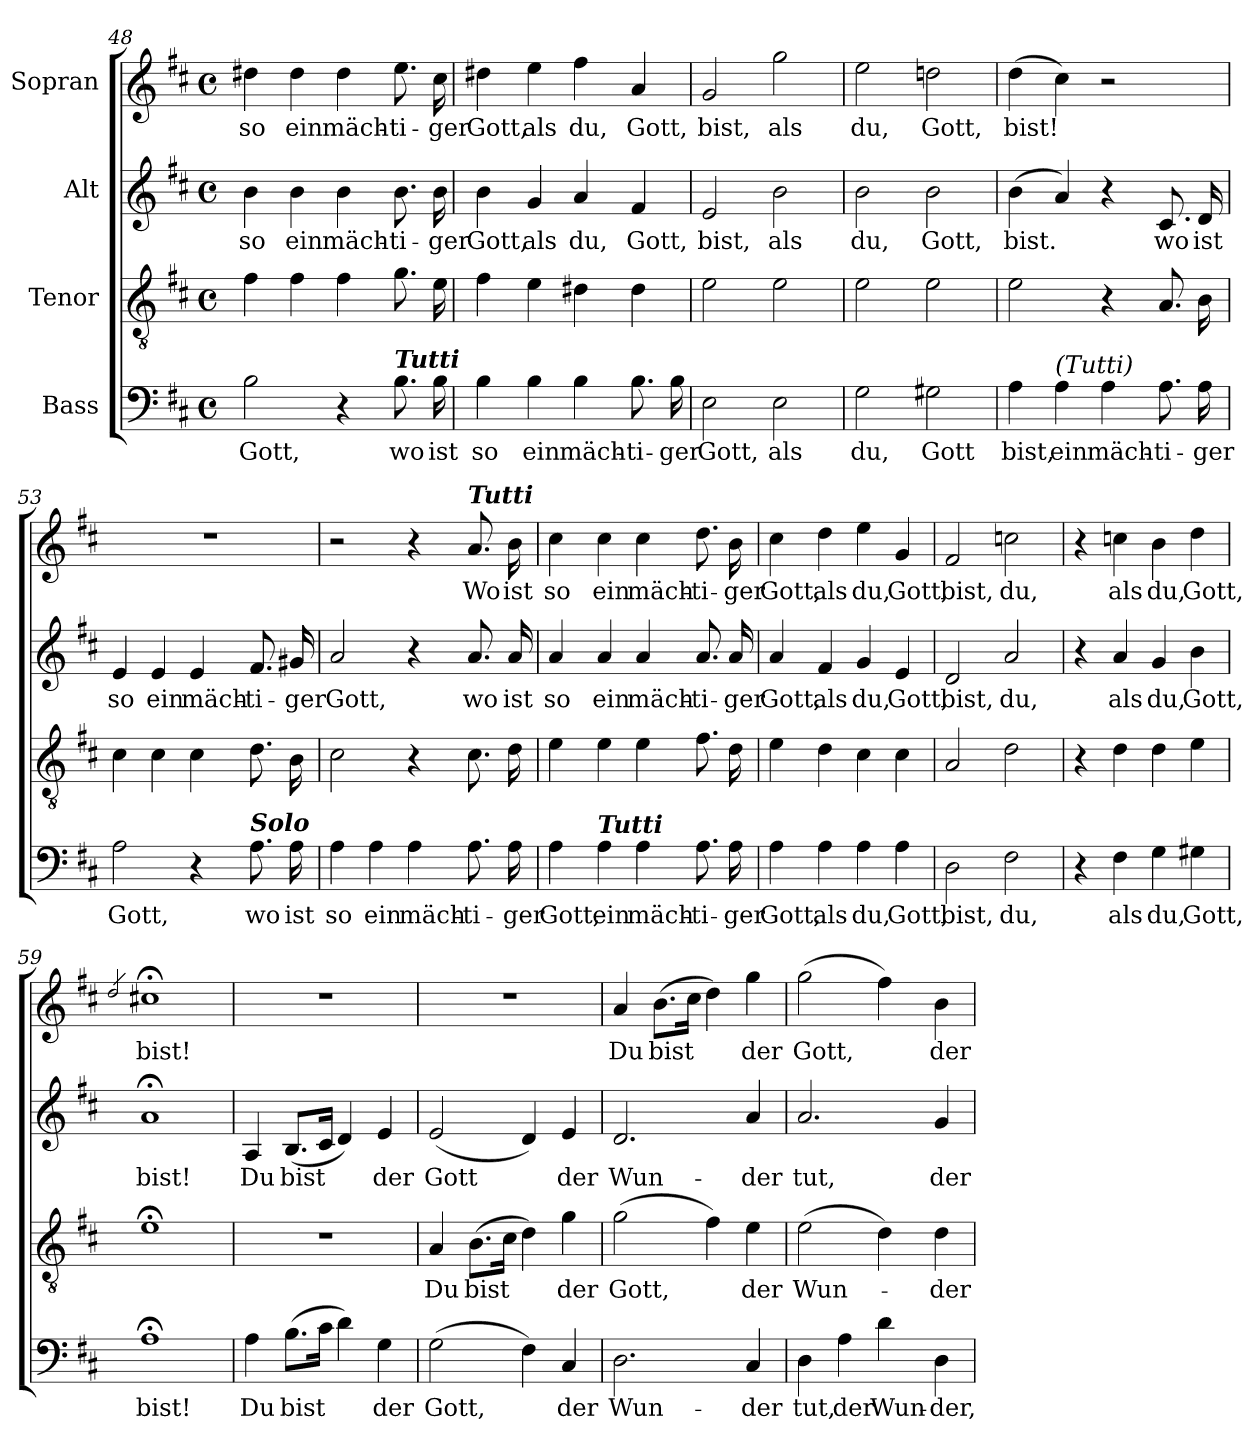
**kern	**text	**kern	**text	**kern	**text	**kern	**text
*part4	*part4	*part3	*part3	*part2	*part2	*part1	*part1
*staff4	*staff4	*staff3	*staff3	*staff2	*staff2	*staff1	*staff1
*I"Bass	*	*I"Tenor	*	*I"Alt	*	*I"Sopran	*
*clefF4	*	*clefGv2	*	*clefG2	*	*clefG2	*
*k[f#c#]	*	*k[f#c#]	*	*k[f#c#]	*	*k[f#c#]	*
*D:	*	*D:	*	*D:	*	*D:	*
*M4/4	*	*M4/4	*	*M4/4	*	*M4/4	*
*met(c)	*	*met(c)	*	*met(c)	*	*met(c)	*
=48	=48	=48	=48	=48	=48	=48	=48
2B\	Gott,	4f#\	.	4b\	so	4dd#X\	so
.	.	4f#\	.	4b\	ein	4dd#\	ein
4r	.	4f#\	.	4b\	mäch-	4dd#\	mäch-
!LO:TX:a:Bi:t=Tutti	!	!	!	!	!	!	!
8.B\	wo	8.g\	.	8.b\	-ti-	8.ee\	-ti-
16B\	ist	16e\	.	16b\	-ger	16cc#\	-ger
=49	=49	=49	=49	=49	=49	=49	=49
4B\	so	4f#\	.	4b\	Gott,	4dd#X\	Gott,
4B\	ein	4e\	.	4g/	als	4ee\	als
4B\	mäch-	4d#X\	.	4a/	du,	4ff#\	du,
8.B\	-ti-	4d#\	.	4f#/	Gott,	4a/	Gott,
16B\	-ger	.	.	.	.	.	.
=50	=50	=50	=50	=50	=50	=50	=50
2E\	Gott,	2e\	.	2e/	bist,	2g/	bist,
2E\	als	2e\	.	2b\	als	2gg\	als
!!LO:PB:g=z
=51	=51	=51	=51	=51	=51	=51	=51
2G\	du,	2e\	.	2b\	du,	2ee\	du,
2G#X\	Gott	2e\	.	2b\	Gott,	2ddn\	Gott,
=52	=52	=52	=52	=52	=52	=52	=52
4A\	bist,	2e\	.	(>4b\	bist.	(>4dd\	bist!
!LO:TX:a:i:t=(Tutti)	!	!	!	!	!	!	!
4A\	ein	.	.	4a/)	.	4cc#\)	.
4A\	mäch-	4r	.	4r	.	2r	.
8.A\	-ti-	8.A/	.	8.c#/	wo	.	.
16A\	-ger	16B\	.	16d/	ist	.	.
=53	=53	=53	=53	=53	=53	=53	=53
2A\	Gott,	4c#\	.	4e/	so	1r	.
.	.	4c#\	.	4e/	ein	.	.
4r	.	4c#\	.	4e/	mäch-	.	.
!LO:TX:a:Bi:t=Solo	!	!	!	!	!	!	!
8.A\	wo	8.d\	.	8.f#/	-ti-	.	.
16A\	ist	16B\	.	16g#X/	-ger	.	.
=54	=54	=54	=54	=54	=54	=54	=54
4A\	so	2c#\	.	2a/	Gott,	2r	.
4A\	ein	.	.	.	.	.	.
4A\	mäch-	4r	.	4r	.	4r	.
!	!	!	!	!	!	!LO:TX:a:Bi:t=Tutti	!
8.A\	-ti-	8.c#\	.	8.a/	wo	8.a/	Wo
16A\	-ger	16d\	.	16a/	ist	16b\	ist
=55	=55	=55	=55	=55	=55	=55	=55
4A\	Gott,	4e\	.	4a/	so	4cc#\	so
!LO:TX:a:Bi:t=Tutti	!	!	!	!	!	!	!
4A\	ein	4e\	.	4a/	ein	4cc#\	ein
4A\	mäch-	4e\	.	4a/	mäch-	4cc#\	mäch-
8.A\	-ti-	8.f#\	.	8.a/	-ti-	8.dd\	-ti-
16A\	-ger	16d\	.	16a/	-ger	16b\	-ger
=56	=56	=56	=56	=56	=56	=56	=56
4A\	Gott,	4e\	.	4a/	Gott,	4cc#\	Gott,
4A\	als	4d\	.	4f#/	als	4dd\	als
4A\	du,	4c#\	.	4g/	du,	4ee\	du,
4A\	Gott,	4c#\	.	4e/	Gott,	4g/	Gott,
!!LO:LB:g=z
=57	=57	=57	=57	=57	=57	=57	=57
2D\	bist,	2A/	.	2d/	bist,	2f#/	bist,
2F#\	du,	2d\	.	2a/	du,	2ccn\	du,
=58	=58	=58	=58	=58	=58	=58	=58
4r	.	4r	.	4r	.	4r	.
4F#\	als	4d\	.	4a/	als	4ccn\	als
4G\	du,	4d\	.	4g/	du,	4b\	du,
4G#X\	Gott,	4e\	.	4b\	Gott,	4dd\	Gott,
=59	=59	=59	=59	=59	=59	=59	=59
.	.	.	.	.	.	2qdd/	.
1A;<	bist!	1e;<	.	1a;<	bist!	1cc#X;<	bist!
=60	=60	=60	=60	=60	=60	=60	=60
4A\	Du	1r	.	4A/	Du	1r	.
(>8.B\L	bist	.	.	(>8.B/L	bist	.	.
16c#\Jk	.	.	.	16c#/Jk	.	.	.
4d\)	.	.	.	4d/)	.	.	.
4G\	der	.	.	4e/	der	.	.
=61	=61	=61	=61	=61	=61	=61	=61
(2G\	Gott,	4A/	Du	(2e/	Gott	1r	.
.	.	(>8.B\L	bist	.	.	.	.
.	.	16c#\Jk	.	.	.	.	.
4F#\)	.	4d\)	.	4d/)	.	.	.
4C#/	der	4g\	der	4e/	der	.	.
=62	=62	=62	=62	=62	=62	=62	=62
2.D\	Wun-	(>2g\	Gott,	2.d/	Wun-	4a/	Du
.	.	.	.	.	.	(>8.b\L	bist
.	.	.	.	.	.	16cc#\Jk	.
.	.	4f#\)	.	.	.	4dd\)	.
4C#/	-der	4e\	der	4a/	-der	4gg\	der
=63	=63	=63	=63	=63	=63	=63	=63
4D\	tut,	(>2e\	Wun-	2.a/	tut,	(>2gg\	Gott,
4A\	der	.	.	.	.	.	.
4d\	Wun-	4d\)	.	.	.	4ff#\)	.
4D\	-der,	4d\	-der	4g/	der	4b\	der
=	=	=	=	=	=	=	=
*-	*-	*-	*-	*-	*-	*-	*-
